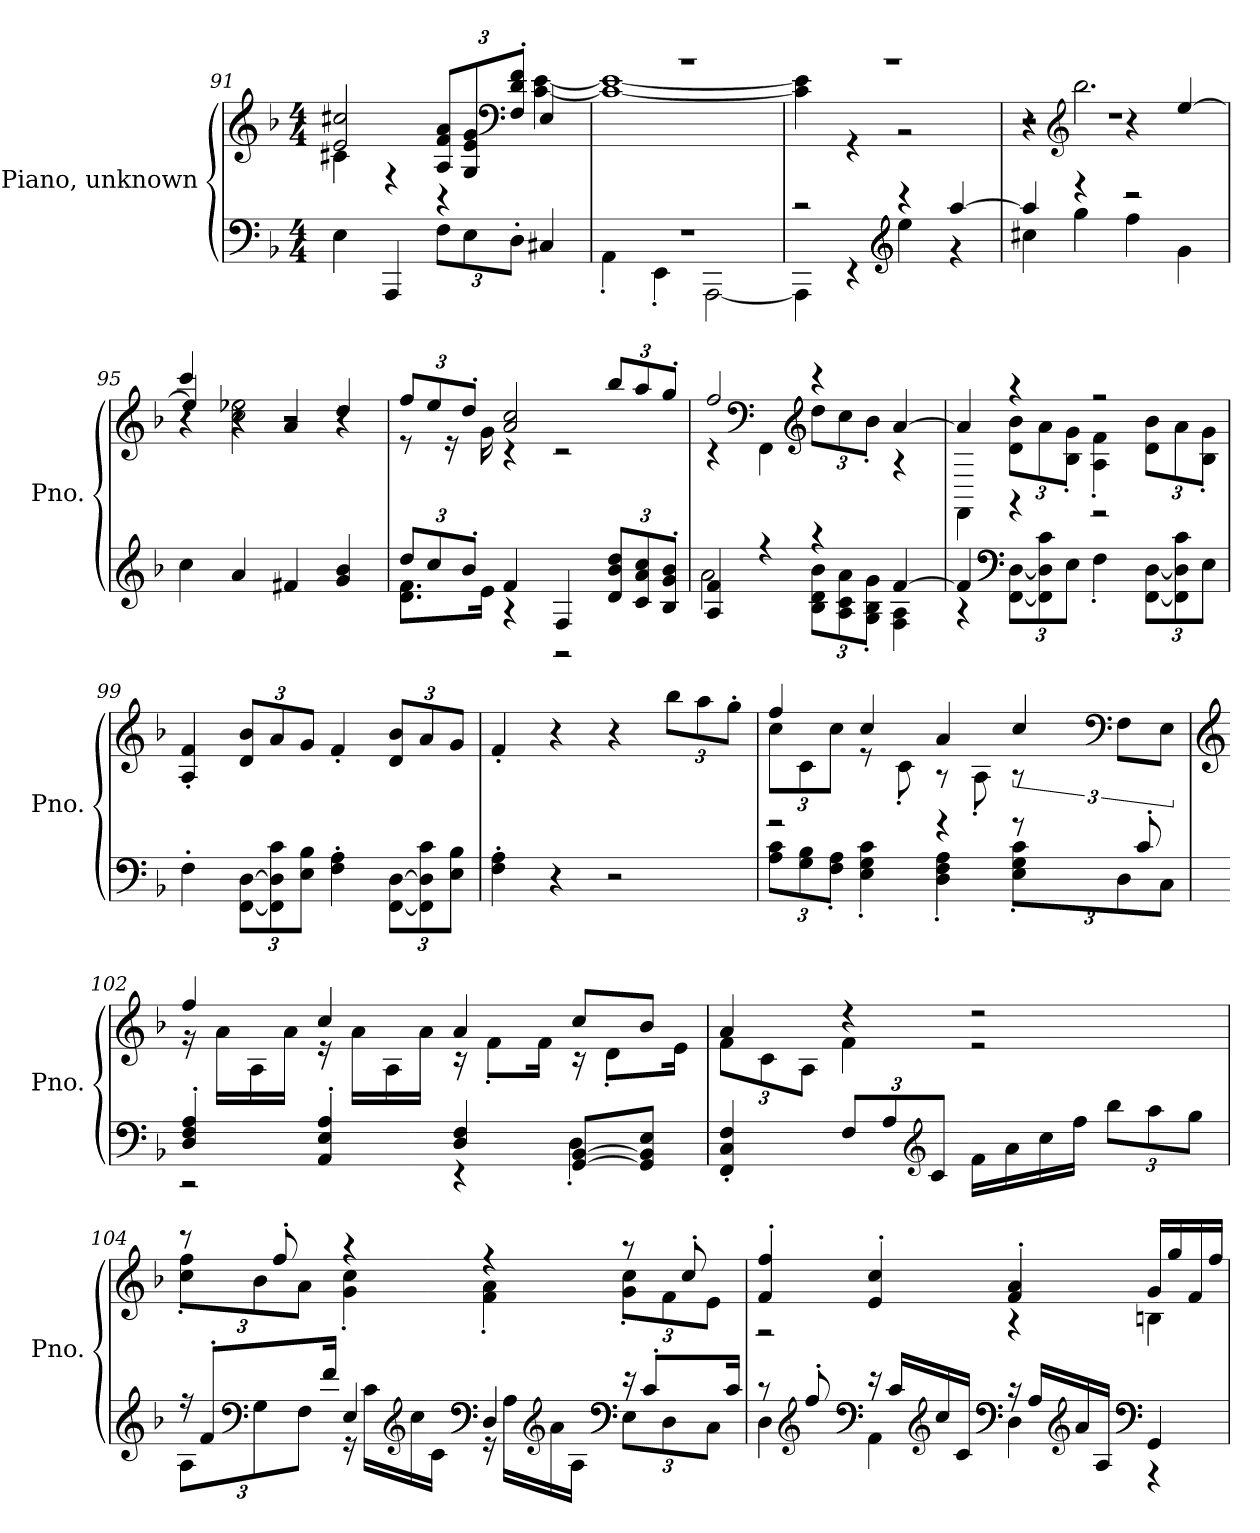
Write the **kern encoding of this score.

**kern	**kern
*part1	*part1
*staff2	*staff1
*I"Piano, unknown	*
*I'Pno.	*
*clefF4	*clefG2
*k[b-]	*k[b-]
*M4/4	*M4/4
=91	=91
*	*^
4E\	2e/ 2cc#X/	4c#X\
4AAA/	.	4r
*Xbrackettup	*Xbrackettup	*
12F\L	12A/ 12f/ 12a/L	4r
12E\	12G/ 12e/ 12g/	.
*	*clefF4	*
12D'\J	12F/' 12d/' 12f/'J	.
4C#X/	4E/	[4c#\ [4e\
!!LO:LB:g=z	!!
=92	=92	=92
*^	*	*
1r	4AA'\	1r	1c#_ 1e_
.	4EE'\	.	.
.	[2AAA\	.	.
=93	=93	=93	=93
2r	4AAA\]	1r	4c#\] 4e\]
.	4r	.	4r
*clefG2	*	*	*
4r	4ee\	.	2r
[4aa/	4r	.	.
=94	=94	=94	=94
*	*	*	*^
4aa/]	4cc#X\	1r	4r	2r
*	*	*clefG2	*	*
4r	4gg\	.	2.bb-\	.
2r	4ff\	.	.	4r
.	4g\	.	.	[4ee/
*v	*v	*	*	*
=95	=95	=95	=95
4cc\	4ccc/	4r	4ee/]
4a/	4r	2cc\ 2ee-X\	4r
4f#X/	4a/	.	2r
4g/ 4b-/	4dd/	4r	.
*	*	*v	*v
=96	=96	=96
*^	*	*
12dd/L	8.d\ 8.f\L	12ff/L	8r
12cc/	.	12ee/	.
.	.	.	16r
12b-'/J	.	12dd'/J	.
.	16e\Jk	.	16g\
4f/	4r	2a/ 2cc/	4r
4F/	2r	.	2r
12d/ 12b-/ 12dd/L	.	12bb-/L	.
12c/ 12a/ 12cc/	.	12aa/	.
12B-/' 12g/' 12b-/'J	.	12gg'/J	.
!!LO:LB:g=z	!!
=97	=97	=97	=97
4A/ 4f/	2a\	2ff/	4r
*	*	*clefF4	*
4r	.	.	4FF\
*	*	*clefG2	*
4r	12B-\ 12d\ 12b-\L	4r	12dd\L
.	12A\ 12c\ 12a\	.	12cc\
.	12G\' 12B-\' 12g\'J	.	12b-'\J
[4f/	4F\ 4A\	[4a/	4r
=98	=98	=98	=98
4f/]	4r	4a/]	4FF\
*clefF4	*	*	*
4r	[12FF\ [12D\L	4r	12d\ 12b-\L
.	12FF\] 12D\] 12c\	.	12a\
.	12E\J	.	12B-\' 12g\'J
2r	4F'\	2r	4A\' 4f\'
.	[12FF\ [12D\L	.	12d\ 12b-\L
.	12FF\] 12D\] 12c\	.	12a\
.	12E\J	.	12B-\' 12g\'J
*v	*v	*	*
*	*v	*v
=99	=99
4F'\	4A/' 4f/'
[12FF\ [12D\L	12d/ 12b-/L
12FF\] 12D\] 12c\	12a/
12E\ 12B-\J	12g/J
4F\' 4A\'	4f'/
[12FF\ [12D\L	12d/ 12b-/L
12FF\] 12D\] 12c\	12a/
12E\ 12B-\J	12g/J
=100	=100
4F\' 4A\'	4f'/
4r	4r
2r	4r
.	12bb-\L
.	12aa\
.	12gg'\J
!!LO:LB:g=z
=101	=101
*^	*^
2r	12A\ 12c\L	4ff/	12cc\L
.	12G\ 12B-\	.	12c\
.	12F\' 12A\'J	.	12cc\J
.	4E\' 4G\' 4c\'	4cc/	8r
.	.	.	8c'\
4r	4D\' 4F\' 4A\'	4a/	8r
.	.	.	8A'\
*	*	*	*brackettup
8r	12E\' 12G\' 12c\'L	4cc/	12r
*	*	*clefF4	*
.	12D\	.	12F\L
8c'/	.	.	.
.	12C\J	.	12E\J
=102	=102	=102	=102
*	*	*clefG2	*
4D/' 4F/' 4A/'	2r	4ff/	16r
.	.	.	16a\LL
.	.	.	16A\
.	.	.	16a\JJ
4AA/' 4E/' 4A/'	.	4cc/	16r
.	.	.	16a\LL
.	.	.	16A\
.	.	.	16a\JJ
4D/ 4F/	4r	4a/	16r
.	.	.	8f'\L
.	.	.	16f\Jk
[8GG/ [8BB-/L	4D'\	8cc/L	16r
.	.	.	8d'\L
8GG/] 8BB-/] 8E/J	.	8b-/J	.
.	.	.	16e\Jk
*v	*v	*	*
=103	=103	=103
*	*	*Xbrackettup
4FF/' 4C/' 4F/'	4a/	12f\L
.	.	12c\
.	.	12A\J
12F/L	4r	4f\
12A/	.	.
*clefG2	*	*
12c/J	.	.
16f\LL	2r	2r
16a\	.	.
16cc\	.	.
16ff\JJ	.	.
12bb-\L	.	.
12aa\	.	.
12gg\J	.	.
!!LO:LB:g=z	!!
=104	=104	=104
*^	*	*
16r	12A\L	8r	12cc\' 12ff\'L
8f'/L	.	.	.
*clefF4	*	*	*
.	12G\	.	12b-\
.	.	8ff'/	.
.	12F\J	.	12a\J
16f/Jk	.	.	.
4E/	16r	4r	4g\' 4cc\'
.	16c\LL	.	.
*clefG2	*	*	*
.	16cc\	.	.
.	16c\JJ	.	.
*clefF4	*	*	*
4D/	16r	4r	4f\' 4a\'
.	16A\LL	.	.
*clefG2	*	*	*
.	16a\	.	.
.	16A\JJ	.	.
*clefF4	*	*	*
16r	12E\L	8r	12g\' 12cc\'L
8c'/L	.	.	.
.	12D\	.	12f\
.	.	8cc'/	.
.	12C\J	.	12e\J
16c/Jk	.	.	.
!!LO:PB:g=z	!!
=105	=105	=105	=105
8r	4D\	4f/' 4ff/'	2r
*clefG2	*	*	*
8ff'/	.	.	.
*clefF4	*	*	*
16r	4AA\	4e/' 4cc/'	.
16c/LL	.	.	.
*clefG2	*	*	*
16cc/	.	.	.
16c/JJ	.	.	.
*clefF4	*	*	*
16r	4D\	4f/' 4a/'	4r
16A/LL	.	.	.
*clefG2	*	*	*
16a/	.	.	.
16A/JJ	.	.	.
*clefF4	*	*	*
4GG/	4r	16g/LL	4Bn\
.	.	16gg/	.
.	.	16f/	.
.	.	16ff/JJ	.
*v	*v	*	*
*	*v	*v
=	=
*-	*-
